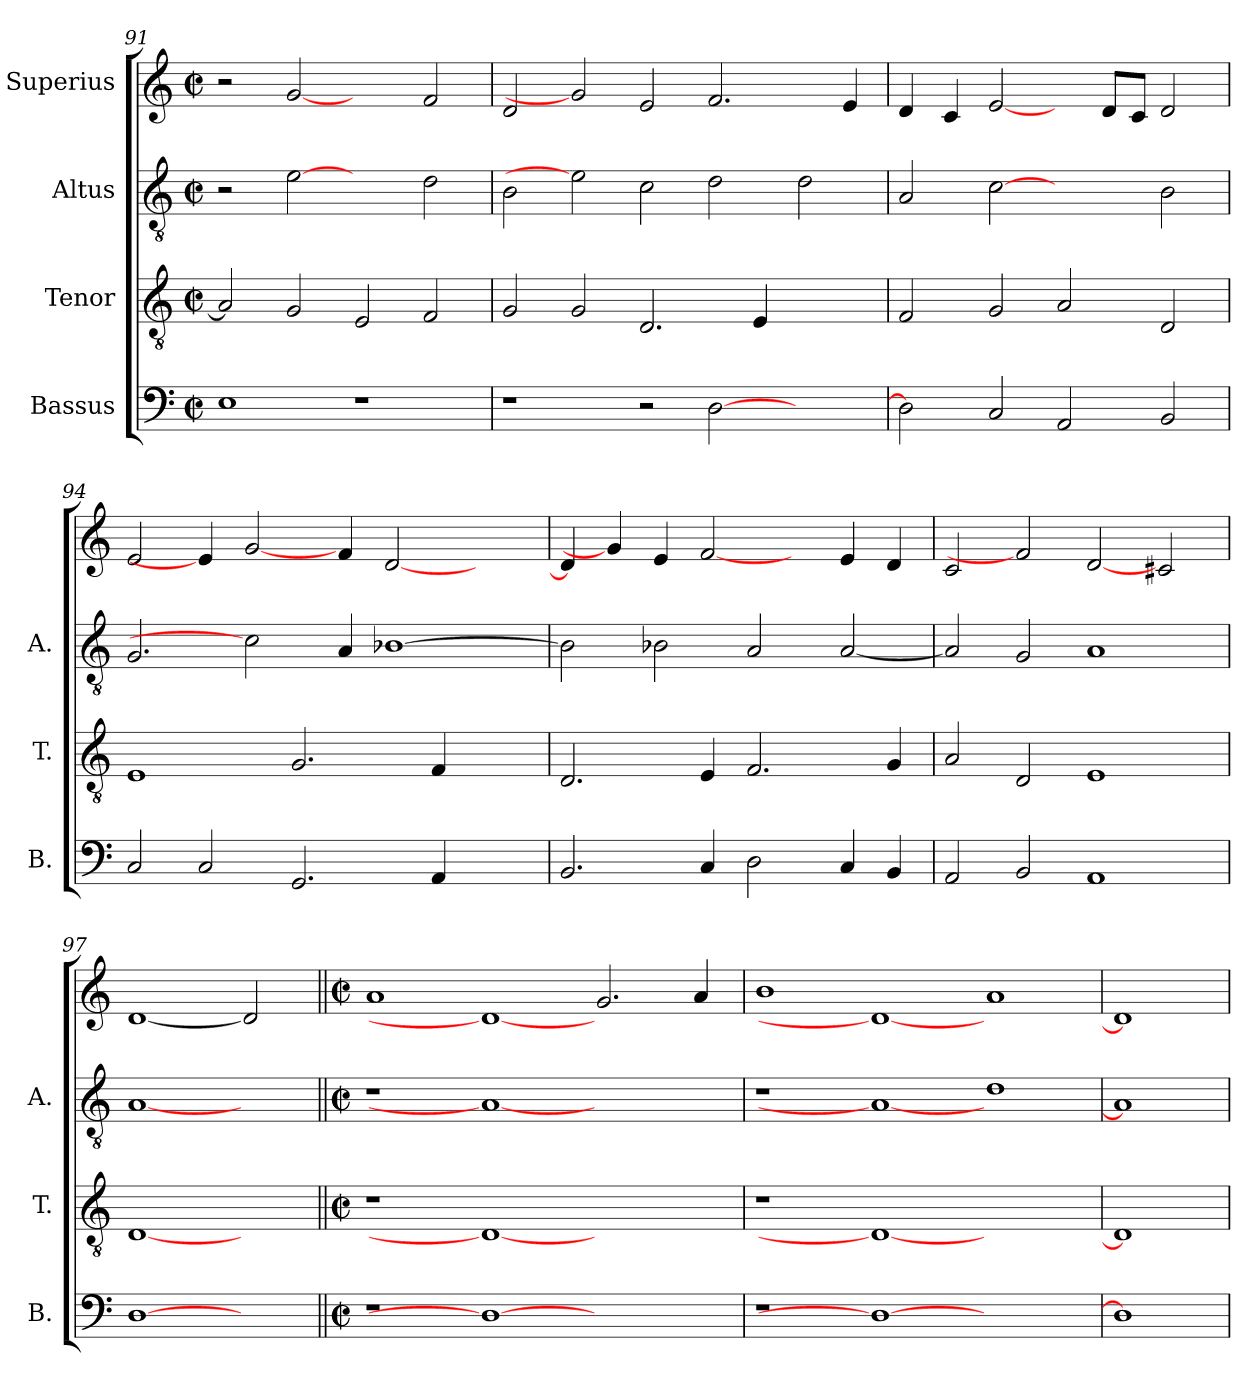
**kern	**kern	**kern	**kern
*part4	*part3	*part2	*part1
*staff4	*staff3	*staff2	*staff1
*I"Bassus	*I"Tenor	*I"Altus	*I"Superius
*I'B.	*I'T.	*I'A.	*
*clefF4	*clefGv2	*clefGv2	*clefG2
*	*ITrd7c12	*ITrd7c12	*
*k[]	*k[]	*k[]	*k[]
*C:	*C:	*C:	*C:
*M2/2	*M2/2	*M2/2	*M2/2
*met(c|)	*met(c|)	*met(c|)	*met(c|)
=91	=91	=91	=91
1Ei	2AAi/]	2r	2r
.	2GGi/	[2Ei	[2gi
1r	2EEi/	2ryy	2ryy
.	2FFi/	2Di\	2fi/
=92	=92	=92	=92
1r	2GGi/	2BBi\	2di/
.	2GGi/	2Ei]	2gi]
2r	2.DDi/	2Ci\	2ei/
[>2Di\	.	2Di\	2.fi/
.	4EEi/	.	.
2ryy	2ryy	2Di\	.
.	.	.	4ei/
!!LO:LB:g=z
=93	=93	=93	=93
2Di\]	2FFi/	2AAi/	4di/
.	.	.	4ci/
2Ci/	2GGi/	[2Ci	[2ei/
2AAi/	2AAi/	2ryy	4ryy
.	.	.	8di/L
.	.	.	8ci/J
2BBi/	2DDi/	2BBi\	2di/
=94	=94	=94	=94
2Ci/	1EEi	2.GGi/	2ei/
2Ci/	.	.	4ei/]
.	.	2Ci]	[2gi/
2.GGi/	2.GGi/	.	.
.	.	4AAi/	4fi/
.	.	[>1BB-Xi	[<2di/
4AAi/	4FFi/	.	.
2ryy	2ryy	.	2ryy
=95	=95	=95	=95
2.BBi/	2.DDi/	2BB-i\]	4di/]
.	.	.	4gi/]
.	.	2BB-Xi\	4ei/
4Ci/	4EEi/	.	[2fi
2Di\	2.FFi/	2AAi/	.
.	.	.	4ryy
4Ci/	.	[<2AAi/	4ei/
4BBi/	4GGi/	.	4di/
=96	=96	=96	=96
2AAi/	2AAi/	2AAi/]	2ci/
2BBi/	2DDi/	2GGi/	2fi]
1AAi	1EEi	1AAi	[2di
.	.	.	2c#Xi/
=97	=97	=97	=97
[1Di	[1DDi	[1AAi	[1di
2ryy	2ryy	2ryy	2di]
!!LO:LB:g=z
=98||	=98||	=98||	=98||
*M2/2	*M2/2	*M2/2	*M2/2
*met(c|)	*met(c|)	*met(c|)	*met(c|)
!LO:N:vis=1	!LO:N:vis=1	!LO:N:vis=1	!
1r	1r	1r	1ai
1Di_	1DDi_	1AAi_	1di_
1ryy	1ryy	1ryy	2.gi/
.	.	.	4ai/
=99	=99	=99	=99
!LO:N:vis=1	!LO:N:vis=1	!	!
1r	1r	1r	1bi
1Di_	1DDi_	1AAi_	1di_
1ryy	1ryy	1Di	1ai
=100	=100	=100	=100
1Di]	1DDi]	1AAi]	1di]
=	=	=	=
*-	*-	*-	*-
